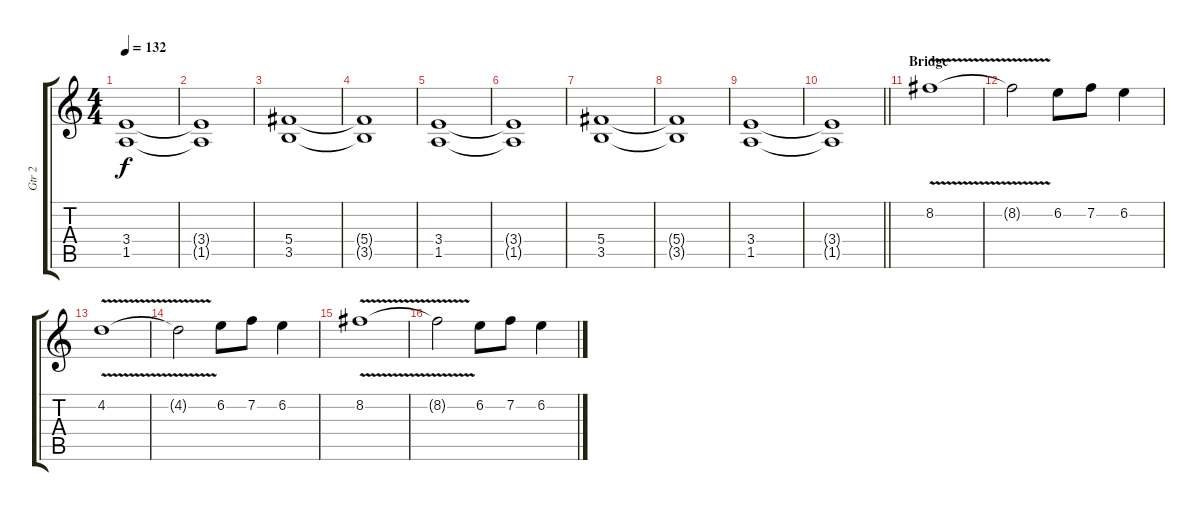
\track ("Gtr 2" "Gtr 2") {instrument distortionguitar}
\staff {score tabs}
\tuning (Eb4 Bb3 Gb3 Db3 Ab2 Eb2) {hide}
\ts (4 4)
\tempo 132
\clef g2
\ks c
(3.4 1.5).1{dy f} |
(3.4{t} 1.5{t}).1 |
(5.4 3.5).1 |
(5.4{t} 3.5{t}).1 |
(3.4 1.5).1 |
(3.4{t} 1.5{t}).1 |
(5.4 3.5).1 |
(5.4{t} 3.5{t}).1 |
(3.4 1.5).1 |
\barLineRight lightlight
(3.4{t} 1.5{t}).1 |
\section ("" "Bridge")
8.2{v}.1 |
8.2{t}.2 6.2.8 7.2.8 6.2.4 |
4.2{v}.1 |
4.2{t}.2 6.2.8 7.2.8 6.2.4 |
8.2{v}.1 |
8.2{t}.2 6.2.8 7.2.8 6.2.4
